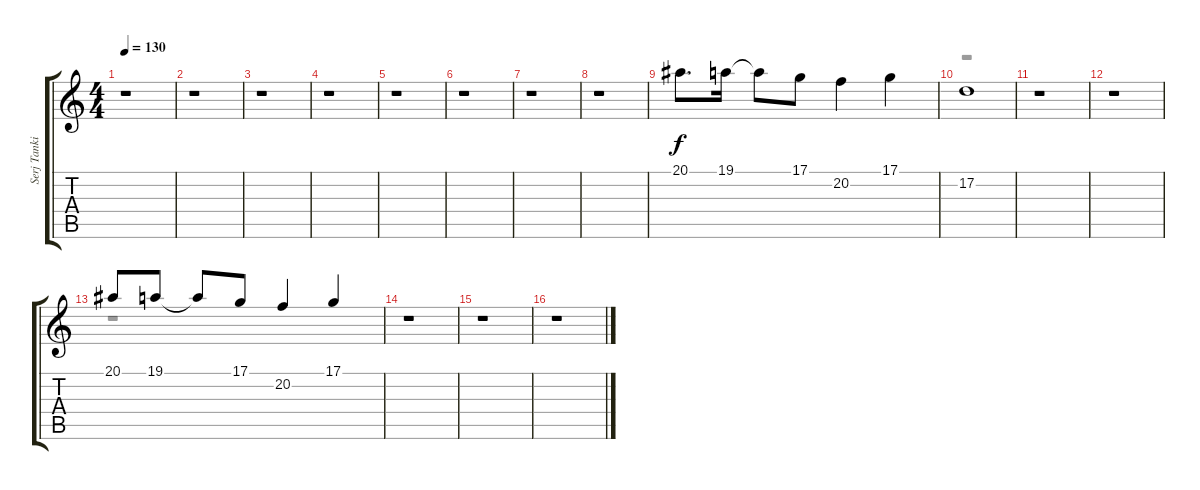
\track ("Serj Tankian" "Serj Tanki") {instrument acousticgrandpiano}
\staff {score tabs}
\tuning (D4 A3 F3 C3 G2 C2) {hide}
\voice
\ts (4 4)
\tempo 130
\clef g2
\ks c
r.1{dy f} |
r.1 |
r.1 |
r.1 |
r.1 |
r.1 |
r.1 |
r.1 |
20.1.8{d} 19.1.16 19.1{t}.8 17.1.8 20.2.4 17.1.4 |
17.2.1 |
r.1 |
r.1 |
20.1.8 19.1.8 19.1{t}.8 17.1.8 20.2.4 17.1.4 |
r.1 |
r.1 |
r.1
\voice
\clef g2
\ottava regular
\simile none
\ks c
r.1{dy f} |
|
|
|
|
r.1 |
r.1 |
r.1 |
|
r.1 |
r.1 |
r.1 |
r.1 |
r.1 |
r.1 |
r.1
